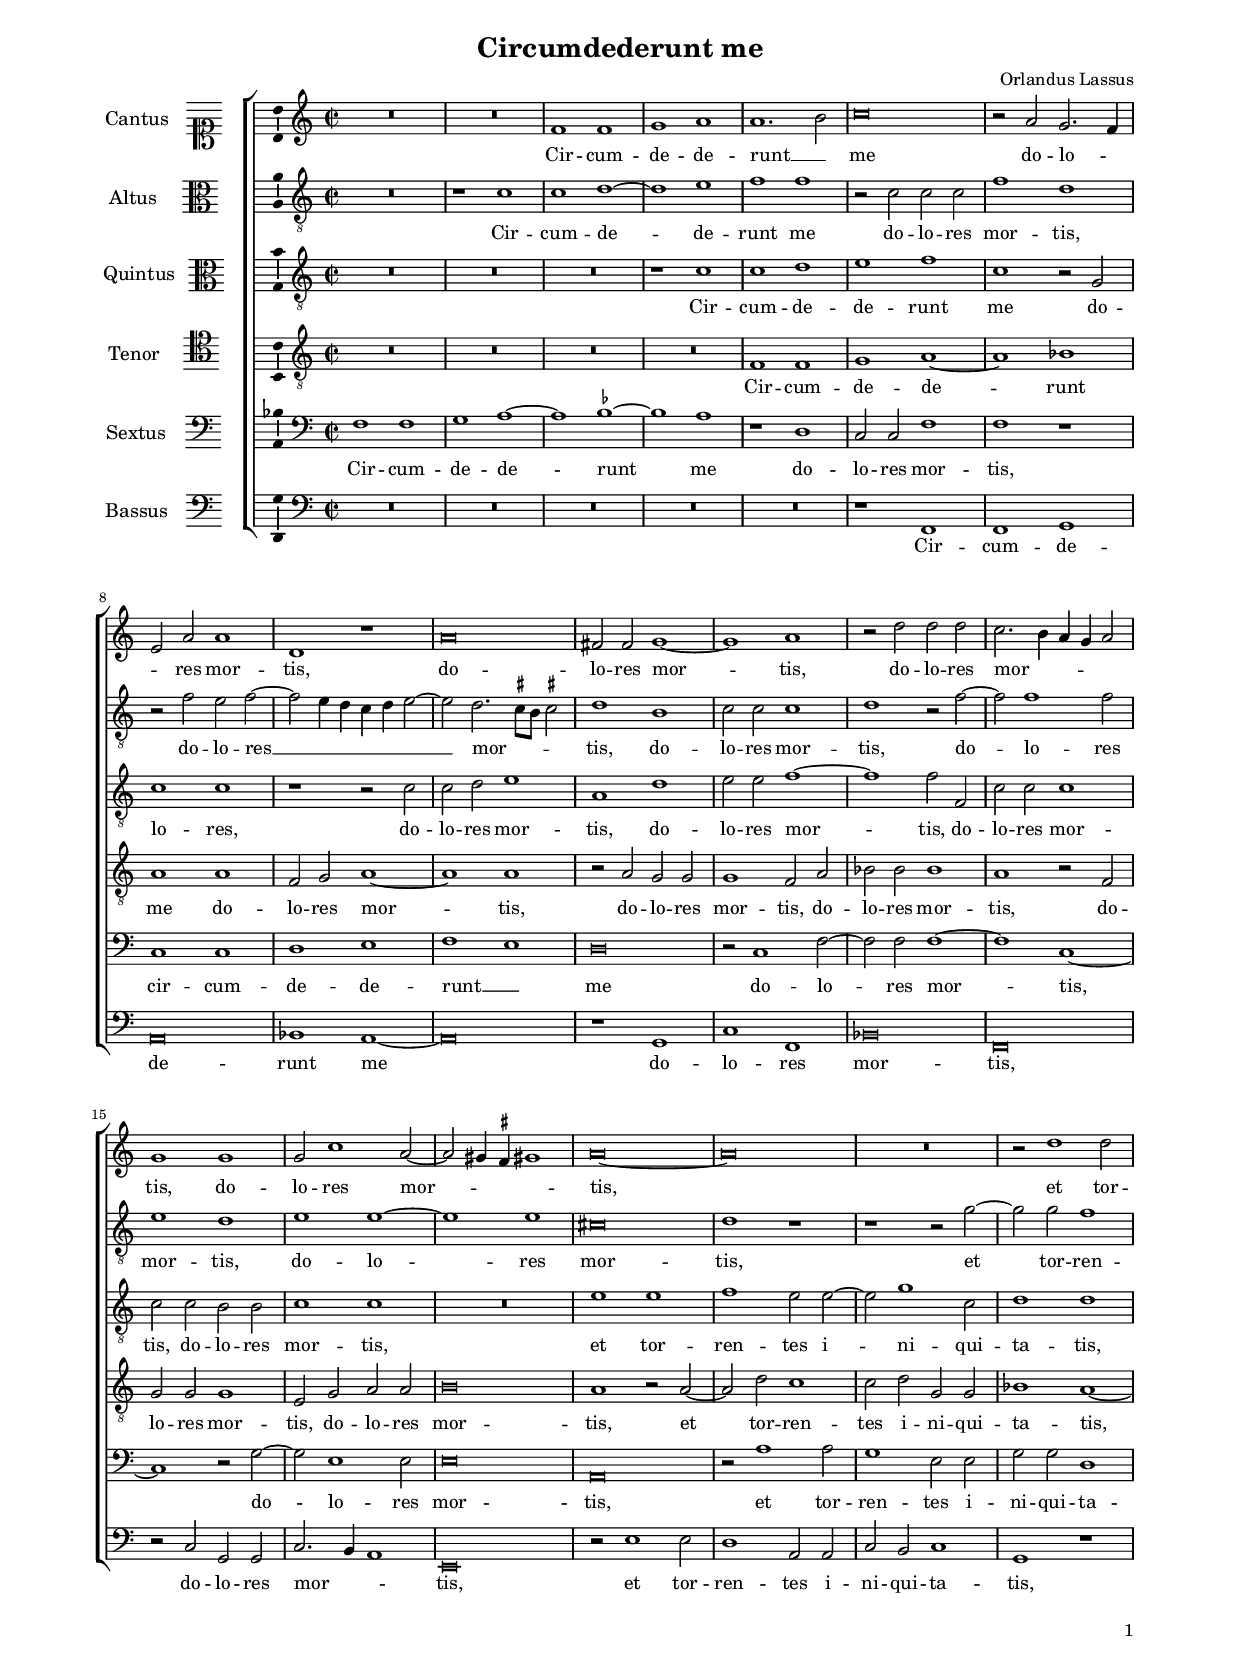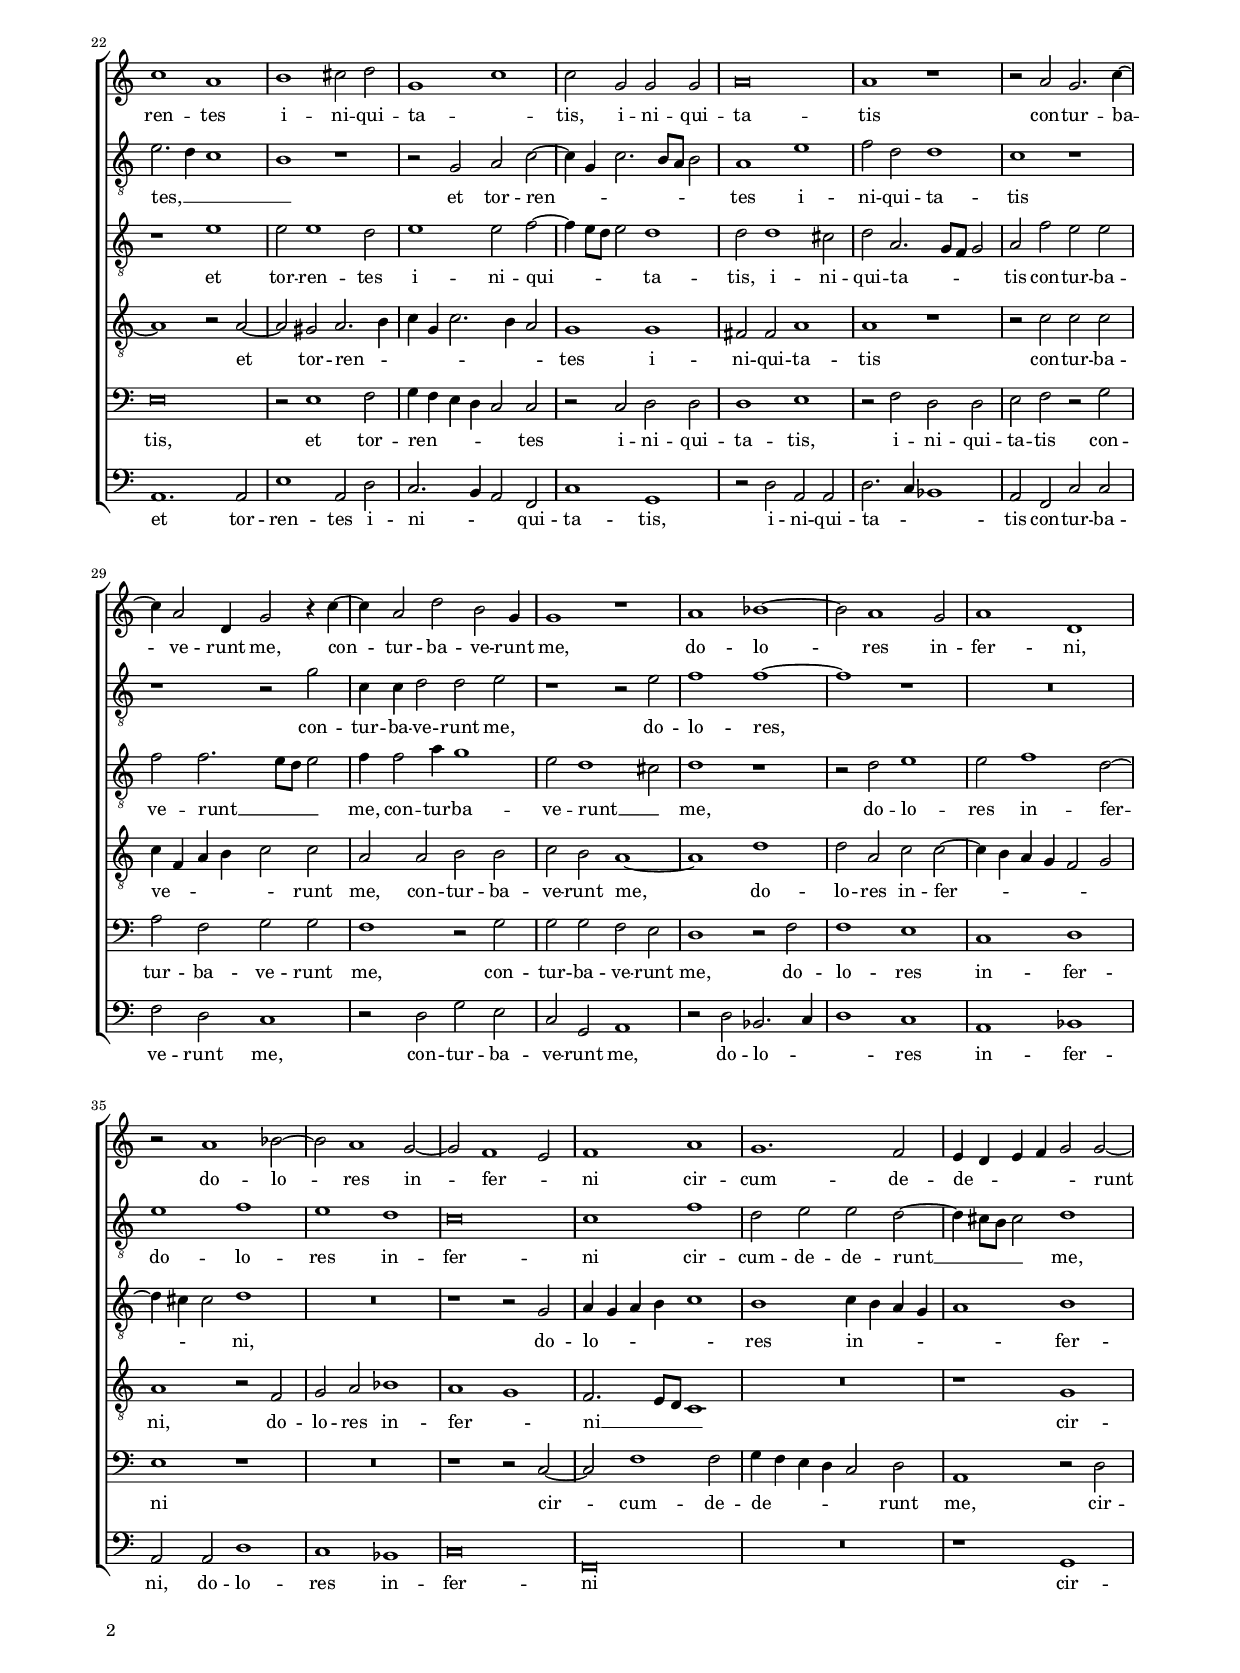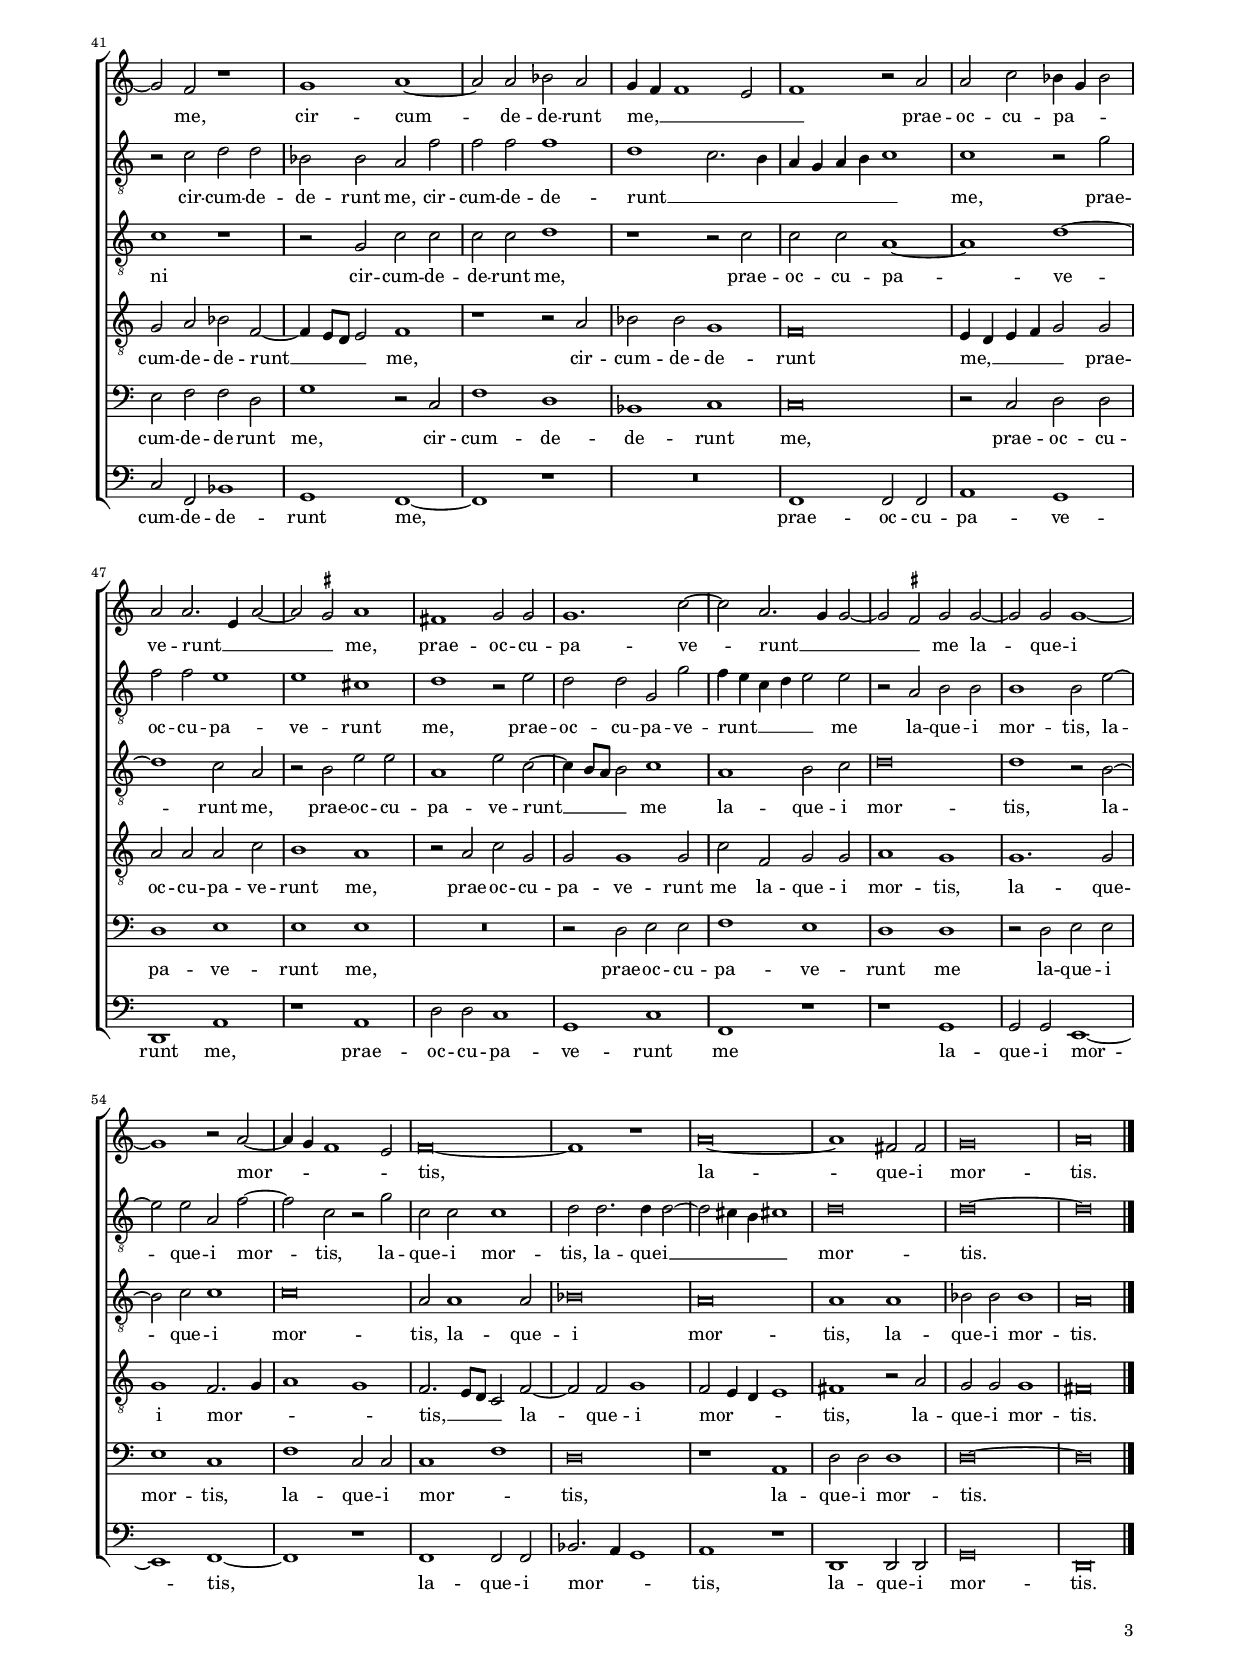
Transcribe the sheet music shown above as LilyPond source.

\header
{
  title="Circumdederunt me"
  composer="Orlandus Lassus"
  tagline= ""
}

\version "2.20.0"
\language deutsch
#(set-global-staff-size 15)
% #(set-default-paper-size "letter")
#(ly:set-option 'point-and-click #f)


\paper
	{
	top-margin = 1.5 \cm
	bottom-margin = 1 \cm
	left-margin = 1.8 \cm
	right-margin = 1.8 \cm
	ragged-bottom = ##f
	ragged-last-bottom = ##t
	print-page-number = ##f
	system-system-spacing = #'((basic-distance . 17) (minimum-distance . 14) (padding . 6) (strechability . 250))
    oddFooterMarkup=\markup   \fill-line { "" \fromproperty #'page:page-number-string }
    evenFooterMarkup=\markup  \fill-line { \fromproperty #'page:page-number-string "" }
    last-bottom-spacing = #'((basic-distance . 12) (minimum-distance . 7) (padding . 4))
	systems-per-page = 3
%    page-count = 3
%	min-systems-per-page = 3
	}


ficta = { \once \set suggestAccidentals = ##t }
	
forget = #(define-music-function (music) (ly:music?) #{
	\accidentalStyle forget
	$music
	\accidentalStyle default
	#})


global = {
    % \set Staff.autoBeaming = ##f
	\key c \major
	\time 2/2 \set Score.measureLength = #(ly:make-moment 2/1)
    \set Score.tempoHideNote = ##t
    \tempo 2 = 90
    \skip 1*2*61  \bar "|."
	}
   
incipitcantus = \markup { \score {
	{
	\set Staff.instrumentName = \markup { \fontsize #1 "Cantus" }
	\key c \major
	\clef soprano
	s4 \bar ""
	}
	\layout  {
	raggedright = ##t
	indent = 1.6 \cm
	line-width = 2.2 \cm
	\context { \Staff \remove Time_signature_engraver }
	\override Staff.Clef.Y-extent = #'(0 . 0)
	}} \hspace #1 }

     
      
incipitaltus = \markup { \score {
	{
	\set Staff.instrumentName = \markup { \fontsize #1 "Altus" }
	\key c \major
	\clef alto
	s4 \bar ""
	}
	\layout  {
	raggedright = ##t
	indent = 1.6 \cm
	line-width = 2.2 \cm
	\context { \Staff \remove Time_signature_engraver }
	\override Staff.Clef.Y-extent = #'(0 . 0)
	}} \hspace #1 }


incipitsextus = \markup { \score {
	{
	\set Staff.instrumentName = \markup { \fontsize #1 "Quintus" }
	\key c \major
	\clef alto
    s4 \bar ""
	}
	\layout  {
	raggedright = ##t
	indent = 1.6 \cm
	line-width = 2.2 \cm
	\context { \Staff \remove Time_signature_engraver }
	\override Staff.Clef.Y-extent = #'(0 . 0)
	}} \hspace #1 }


incipittenor = \markup { \score {
	{
	\set Staff.instrumentName = \markup { \fontsize #1 "Tenor" }
	\key c \major
	\clef tenor
	s4 \bar ""
	}
	\layout  {
	raggedright = ##t
	indent = 1.6 \cm
	line-width = 2.2 \cm
	\context { \Staff \remove Time_signature_engraver }
	\override Staff.Clef.Y-extent = #'(0 . 0)
	}} \hspace #1 }
      
      
incipitquintus = \markup { \score {
	{
	\set Staff.instrumentName = \markup { \fontsize #1 "Sextus" }
	\key c \major
	\clef bass
	s4 \bar ""
	}
	\layout  {
	raggedright = ##t
	indent = 1.6 \cm
	line-width = 2.2 \cm
	\context { \Staff \remove Time_signature_engraver }
	\override Staff.Clef.Y-extent = #'(0 . 0)
	}} \hspace #1 }
      
      
incipitbassus = \markup { \score {
	{
	\set Staff.instrumentName = \markup { \fontsize #1 "Bassus" }
	\key c \major
	\clef bass
	s4 \bar ""
	}
	\layout  {
	raggedright = ##t
	indent = 1.6 \cm
	line-width = 2.2 \cm
	\context { \Staff \remove Time_signature_engraver }
	\override Staff.Clef.Y-extent = #'(0 . 0)
	}} \hspace #1 }


cantus =  \relative c''
	{
	R\breve
	R\breve
	f,1 f
	g1 a
%5
	a1. h2 |
	c\breve
	r2 a g2. f4
	e2 a a1
	d,1 r
%10
	a'\breve |
	fis2 fis g1~
	g1 a
	r2 d d d
	c2. h4 a g a2
%15
	g1 g |
	g2 c1 a2~
	a2 gis4 \ficta fis gis!1
	a\breve~
	a\breve
%20
	R\breve |
	r2 d1 d2
	c1 a
	h1 cis2 d
	g,1 c
%25
	c2 g g g |
	a\breve
	a1 r
	r2 a g2. c4~
	c4 a2 d,4 g2 r4 c~
%30
	c4 a2 d h g4 |
	g1 r
	a1 b~
	b2 a1 g2
	a1 d,
%35
	r2 a'1 b2~ |
	b2 a1 g2~
	g2 f1 e2
	f1 a
	g1. f2
%40
	e4 d e f g2 g~ |
	g2 f r1
	g1 a~
	a2 a b a
	g4 f f1 e2
%45
	f1 r2 a |
	a2 c b4 g b2
	a2 a2. e4 a2~
	a2 \ficta gis a1
	fis1 g2 g
%50
	g1. c2~ |
	c2 a2. g4 g2~
	g2 \ficta fis g g~
	g2 g g1~
	g1 r2 a~
%55
	a4 g f1 e2 |
	f\breve~
	f1 r
	a\breve~
	a1 fis2 fis
%60
	g\breve |
	a\breve |
	}


altus = \relative c'
	{
	R\breve
	r1 c
	c1 d~
	d1 e
%5
	f1 f |
	r2 c c c
	f1 d
	r2 f e f~
	f2 e4 d c d e2~
%10
	e2 d2. \ficta cis8 h \ficta cis!2 |
	d1 h
	c2 c c1
	d1 r2 f~
	f2 f1 f2
%15
	e1 d |
	e1 e~
	e1 e
	cis\breve
	d1 r
%20
	r1 r2 g~ |
	g2 g f1
	e2. d4 c1
	h1 r
	r2 g a c~
%25
	c4 g c2. h8 a h2 |
	a1 e'
	f2 d d1
	c1 r
	r1 r2 g'
%30
	c,4 c d2 d e |
	r1 r2 e
	f1 f~
	f1 r
	R\breve
%35
	e1 f |
	e1 d
	c\breve
	c1 f
	d2 e e d~
%40
	d4 cis8 h cis2 d1 |
	r2 c d d
	b2 b a f'
	f2 f f1
	d1 c2. h4
%45
	a4 g a h c1 |
	c1 r2 g'
	f2 f e1
	e1 cis
	d1 r2 e
%50
	d2 d g, g' |
	f4 e c d e2 e
	r2 a, h h
	h1 h2 e~
	e2 e a, f'~
%55
	f2 c r g' |
	c,2 c c1
	d2 d2. d4 d2~
	d2 cis4 h cis!1
	d\breve
%60
	d\breve~ 
	d\breve |
	}


sextus =  \relative c'
    {
	R\breve
	R\breve
	R\breve
	r1 c
%5
	c1 d |
	e1 f
	c1 r2 g
	c1 c
	r1 r2 c
%10
	c2 d e1 |
	a,1 d
	e2 e f1~
	f1 f2 f,
	c'2 c c1
%15
	c2 c h h |
	c1 c
	R\breve
	e1 e
	f1 e2 e~
%20
	e2 g1 c,2 |
	d1 d
	r1 e
	e2 e1 d2
	e1 e2 f~
%25
	f4 e8 d e2 d1 |
	d2 d1 cis2
	d2 a2. g8 f g2
	a2 f' e e
	f2 f2. e8 d e2
%30
	f4 f2 a4 g1 |
	e2 d1 cis2
	d1 r
	r2 d e1
	e2 f1 d2~
%35
	d4 cis cis2 d1 |
	R\breve
	r1 r2 g,
	a4 g a h c1
	h1 c4 h a g
%40
	a1 h |
	c1 r
	r2 g c c
	c2 c d1
	r1 r2 c
%45
	c2 c a1~ |
	a1 d~
	d1 c2 a
	r2 h e e
	a,1 e'2 c~
%50
	c4 h8 a h2 c1 |
	a1 h2 c
	d\breve
	d1 r2 h~
	h2 c c1
%55
	c\breve |
	a2 a1 a2
	b\breve
	a\breve
	a1 a
%60
	b2 b b1 |
	a\breve |
    }


tenor =  \relative c'
	{
	R\breve
	R\breve
	R\breve
	R\breve
%5
	f,1 f |
	g1 a~
	a1 b
	a1 a
	f2 g a1~
%10
	a1 a |
	r2 a g g
	g1 f2 a
	b2 b b1
	a1 r2 f
%15
	g2 g g1 |
	e2 g a a
	h\breve
	a1 r2 a~
	a2 d c1
%20
	c2 d g, g |
	b1 a~
	a1 r2 a~
	a2 gis a2. h4
	c4 g c2. h4 a2
%25
	g1 g |
	fis2 fis a1
	a1 r
	r2 c c c
	c4 f, a h c2 c
%30
	a2 a h h |
	c2 h a1~
	a1 d
	d2 a c c~
	c4 h a g f2 g
%35
	a1 r2 f |
	g2 a b1
	a1 g
	f2. e8 d c1
	R\breve
%40
	r1 g' |
	g2 a b f~
	f4 e8 d e2 f1
	r1 r2 a
	b2 b g1
%45
	f\breve |
	e4 d e f g2 g
	a2 a a c
	h1 a
	r2 a c g
%50
	g2 g1 g2 |
	c2 f, g g
	a1 g
	g1. g2
	g1 f2. g4
%55
	a1 g |
	f2. e8 d c2 f~
	f2 f g1
	f2 e4 d e1
	fis1 r2 a
%60
	g2 g g1 |
	fis\breve |
	}


quintus  =  \relative c
	{
	f1 f
	g1 a~
	a1 \ficta b~
	\ficta b1 a
%5
	r1 d, |
	c2 c f1
	f1 r
	c1 c
	d1 e
%10
	f1 e |
	d\breve
	r2 c1 f2~
	f2 f f1~
	f1 c~
%15
	c1 r2 g'~ |
	g2 e1 e2
	e\breve
	a,\breve
	r2 a'1 a2
%20
	g1 e2 e |
	g2 g d1
	e\breve
	r2 e1 f2
	g4 f e d c2 c
%25
	r2 c d d |
	d1 e
	r2 f d d
	e2 f r g
	a2 f g g
%30
	f1 r2 g |
	g2 g f e
	d1 r2 f
	f1 e
	c1 d
%35
	e1 r |
	R\breve
	r1 r2 c~
	c2 f1 f2
	g4 f e d c2 d
%40
	a1 r2 d |
	e2 f f d
	g1 r2 c,
	f1 d
	b1 c
%45
	c\breve |
	r2 c d d
	d1 e
	e1 e
	R\breve
%50
	r2 d e e |
	f1 e
	d1 d
	r2 d e e
	e1 c
%55
	f1 c2 c |
	c1 f
	d\breve
	r1 a
	d2 d d1
%60
	d\breve~
    d\breve |
	}


bassus  =  \relative c
	{
	R\breve
	R\breve
	R\breve
	R\breve
%5
	R\breve |
	r1 f,
	f1 g
	a\breve
	b1 a~
%10
	a\breve |
	r1 g
	c1 f,
	b\breve
	f\breve
%15
	r2 c' g g |
	c2. h4 a1
	e\breve
	r2 e'1 e2
	d1 a2 a
%20
	c2 h c1 |
	g1 r
	a1. a2
	e'1 a,2 d
	c2. h4 a2 f
%25
	c'1 g |
	r2 d' a a
	d2. c4 b1
	a2 f c' c
	f2 d c1
%30
	r2 d g e |
	c2 g a1
	r2 d b2. c4
	d1 c
	a1 b
%35
	a2 a d1 |
	c1 b
	c\breve
	f,\breve
	R\breve
%40
	r1 g |
	c2 f, b1
	g1 f~
	f1 r
	R\breve
%45
	f1 f2 f |
	a1 g
	d1 a'
	r1 a
	d2 d c1
%50
	g1 c |
	f,1 r
	r1 g
	g2 g e1~
	e1 f~
%55
	f1 r |
	f1 f2 f
	b2. a4 g1
	a1 r
	d,1 d2 d
%60
	g\breve |
	d\breve |
	}


lyricscantus = \lyricmode {
	Cir -- cum -- de -- de -- runt __ _ me
    do -- lo -- _ _ res mor -- tis,
    do -- lo -- res mor -- tis,
    do -- lo -- res mor -- _ _ _ _ tis,
    do -- lo -- res mor -- _ _ _ tis,
    et tor -- ren -- tes i -- ni -- qui -- ta -- _ tis,
    i -- ni -- qui -- ta -- tis
    con -- tur -- ba -- ve -- runt me,
    con -- tur -- ba -- ve -- runt me,
    do -- lo -- res in -- fer -- ni,
    do -- lo -- res in -- fer -- _ ni
    cir -- cum -- de -- de -- _ _ _ _ runt me,
    cir -- cum -- de -- de -- runt me, __ _ _ _ _
    prae -- oc -- cu -- pa -- _ _ ve -- runt __ _ _ _ me,
    prae -- oc -- cu -- pa -- ve -- runt __ _ _ _ me
    la -- que -- i mor -- _ _ _ tis,
    la -- que -- i mor -- tis.
	}


lyricsaltus = \lyricmode {
	Cir -- cum -- de -- de -- runt me
    do -- lo -- res mor -- tis,
    do -- lo -- res __ _ _ _ _ _ mor -- _ _ _ tis,
    do -- lo -- res mor -- tis,
    do -- lo -- res mor -- tis,
    do -- lo -- res mor -- tis,
    et tor -- ren -- tes, __ _ _ _ 
    et tor -- ren -- _ _ _ _ _ tes i -- ni -- qui -- ta -- tis
    con -- tur -- ba -- ve -- runt me,
    do -- lo -- res,
    do -- lo -- res in -- fer -- ni
    cir -- cum -- de -- de -- runt __ _ _ _ me,
    cir -- cum -- de -- de -- runt me,
    cir -- cum -- de -- de -- runt __ _ _ _ _ _ _ _ me,
    prae -- oc -- cu -- pa -- ve -- runt me,
    prae -- oc -- cu -- pa -- ve -- runt __ _ _ _ _ me
    la -- que -- i mor -- tis,
    la -- que -- i mor -- tis,
    la -- que -- i mor -- tis,
    la -- que -- i __ _ _ _ mor -- tis.
	}


lyricssextus = \lyricmode {
	Cir -- cum -- de -- de -- runt me
    do -- lo -- res,
    do -- lo -- res mor -- tis,
    do -- lo -- res mor -- tis,
    do -- lo -- res mor -- tis,
    do -- lo -- res mor -- tis,
    et tor -- ren -- tes i -- ni -- qui -- ta -- tis,
    et tor -- ren -- tes i -- ni -- qui -- _ _ _ ta -- tis,
    i -- ni -- qui -- ta -- _ _ _ tis
    con -- tur -- ba -- ve -- runt __ _ _ _ me,
    con -- tur -- ba -- ve -- runt __ _ me,
    do -- lo -- res in -- fer -- _ _ ni,
    do -- lo -- _ _ _ _ res in -- _ _ _ _ fer -- ni
    cir -- cum -- de -- de -- runt me,
    prae -- oc -- cu -- pa -- ve -- runt me,
    prae -- oc -- cu -- pa -- ve -- runt __ _ _ _ me
    la -- que -- i mor -- tis,
    la -- que -- i mor -- tis,
    la -- que -- i mor -- tis,
    la -- que -- i mor -- tis.
	}
	

lyricstenor = \lyricmode {
	Cir -- cum -- de -- de -- runt me
    do -- lo -- res mor -- tis,
    do -- lo -- res mor -- tis,
    do -- lo -- res mor -- tis,
    do -- lo -- res mor -- tis,
    do -- lo -- res mor -- tis,
    et tor -- ren -- tes i -- ni -- qui -- ta -- tis,
    et tor -- ren -- _ _ _ _ _ _ tes i -- ni -- qui -- ta -- tis
    con -- tur -- ba -- ve -- _ _ _ _ runt me,
    con -- tur -- ba -- ve -- runt me,
    do -- lo -- res in -- fer -- _ _ _ _ _ ni,
    do -- lo -- res in -- fer -- _ ni __ _ _ _
    cir -- cum -- de -- de -- runt __ _ _ _ me,
    cir -- cum -- de -- de -- runt me, __ _ _ _ _
    prae -- oc -- cu -- pa -- ve -- runt me,
    prae -- oc -- cu -- pa -- ve -- runt me
    la -- que -- i mor -- tis,
    la -- que -- i mor -- _ _ _ tis, __ _ _ _
    la -- que -- i mor -- _ _ _ tis,
    la -- que -- i mor -- tis.
	}


lyricsquintus = \lyricmode {
	Cir -- cum -- de -- de -- runt me
    do -- lo -- res mor -- tis,
    cir -- cum -- de -- de -- runt __ _ me
    do -- lo -- res mor -- tis,
    do -- lo -- res mor -- tis,
    et tor -- ren -- tes i -- ni -- qui -- ta -- tis,
    et tor -- ren -- _ _ _ _ tes i -- ni -- qui -- ta -- tis,
    i -- ni -- qui -- ta -- tis
    con -- tur -- ba -- ve -- runt me,
    con -- tur -- ba -- ve -- runt me,
    do -- lo -- res in -- fer -- ni
    cir -- cum -- de -- de -- _ _ _ _ runt me,
    cir -- cum -- de -- de -- runt me,
    cir -- cum -- de -- de -- runt me,
    prae -- oc -- cu -- pa -- ve -- runt me,
    prae -- oc -- cu -- pa -- ve -- runt me
    la -- que -- i mor -- tis,
    la -- que -- i mor -- _ tis,
    la -- que -- i mor -- tis.
	}


lyricsbassus = \lyricmode {
	Cir -- cum -- de -- de -- runt me
    do -- lo -- res mor -- tis,
    do -- lo -- res mor -- _ _ tis,
    et tor -- ren -- tes i -- ni -- qui -- ta -- tis,
    et tor -- ren -- tes i -- ni -- _ _ qui -- ta -- tis,
    i -- ni -- qui -- ta -- _ _ tis
    con -- tur -- ba -- ve -- runt me,
    con -- tur -- ba -- ve -- runt me,
    do -- lo -- _ _ res in -- fer -- ni,
    do -- lo -- res in -- fer -- ni
    cir -- cum -- de -- de -- runt me,
    prae -- oc -- cu -- pa -- ve -- runt me,
    prae -- oc -- cu -- pa -- ve -- runt me
    la -- que -- i mor -- tis,
    la -- que -- i mor -- _ _ tis,
    la -- que -- i mor -- tis.
	}


\score
{  
	% \transpose {
	\new ChoirStaff \with { \override StaffGrouper.staff-staff-spacing.basic-distance = #12 }
	<<

	\new Staff << \global
	\new Voice="v1" {
		\set Staff.instrumentName=\incipitcantus
		\set Staff.midiInstrument = "reed organ"
		\clef violin
		\cantus }
	\new Lyrics \lyricsto "v1" {\lyricscantus }
	>>


	\new Staff << \global
	\new Voice="v2" {
		\set Staff.instrumentName=\incipitaltus
		\set Staff.midiInstrument = "reed organ"
		\clef "G_8" 
		\altus}
	\new Lyrics \lyricsto "v2" {\lyricsaltus }
	>>
        

	\new Staff << \global
	\new Voice="v6" {
		\set Staff.instrumentName=\incipitsextus
		\set Staff.midiInstrument = "reed organ"
		\clef "G_8" 
		\sextus}
	\new Lyrics \lyricsto "v6" {\lyricssextus }
	>>


	\new Staff << \global
	\new Voice="v3" {
		\set Staff.instrumentName=\incipittenor
		\set Staff.midiInstrument = "reed organ"
		\clef "G_8"
		\tenor }
	\new Lyrics \lyricsto "v3" {\lyricstenor }
	>>


	\new Staff << \global
	\new Voice="v5" {
		\set Staff.instrumentName=\incipitquintus
		\set Staff.midiInstrument = "reed organ"
		\clef bass
		\quintus}
	\new Lyrics \lyricsto "v5" {\lyricsquintus }
	>>


	\new Staff << \global
	\new Voice="v4" {
		\set Staff.instrumentName=\incipitbassus
		\set Staff.midiInstrument = "reed organ"
		\clef bass 
		\bassus }
	\new Lyrics \lyricsto "v4" {\lyricsbassus}
	>>

	>>
	% } % transpose

	\layout
	{
	indent = 2.5 \cm
%	\context { \Lyrics \override VerticalAxisGroup.nonstaff-relatedstaff-spacing.padding = #2 }
%	\context { \Lyrics \override LyricText.font-size = #1 }
	\context { \Staff \override TimeSignature.break-visibility = #end-of-line-invisible }
    \context { \Staff \consists "Ambitus_engraver" }
%	\context { \Voice \override Slur.transparent = ##t }
	\context { \Score \override BarNumber.padding = #2 }
	\context { \Voice \override NoteHead.style = #'baroque }
	}

\midi
	{
	}

}


% EOF
